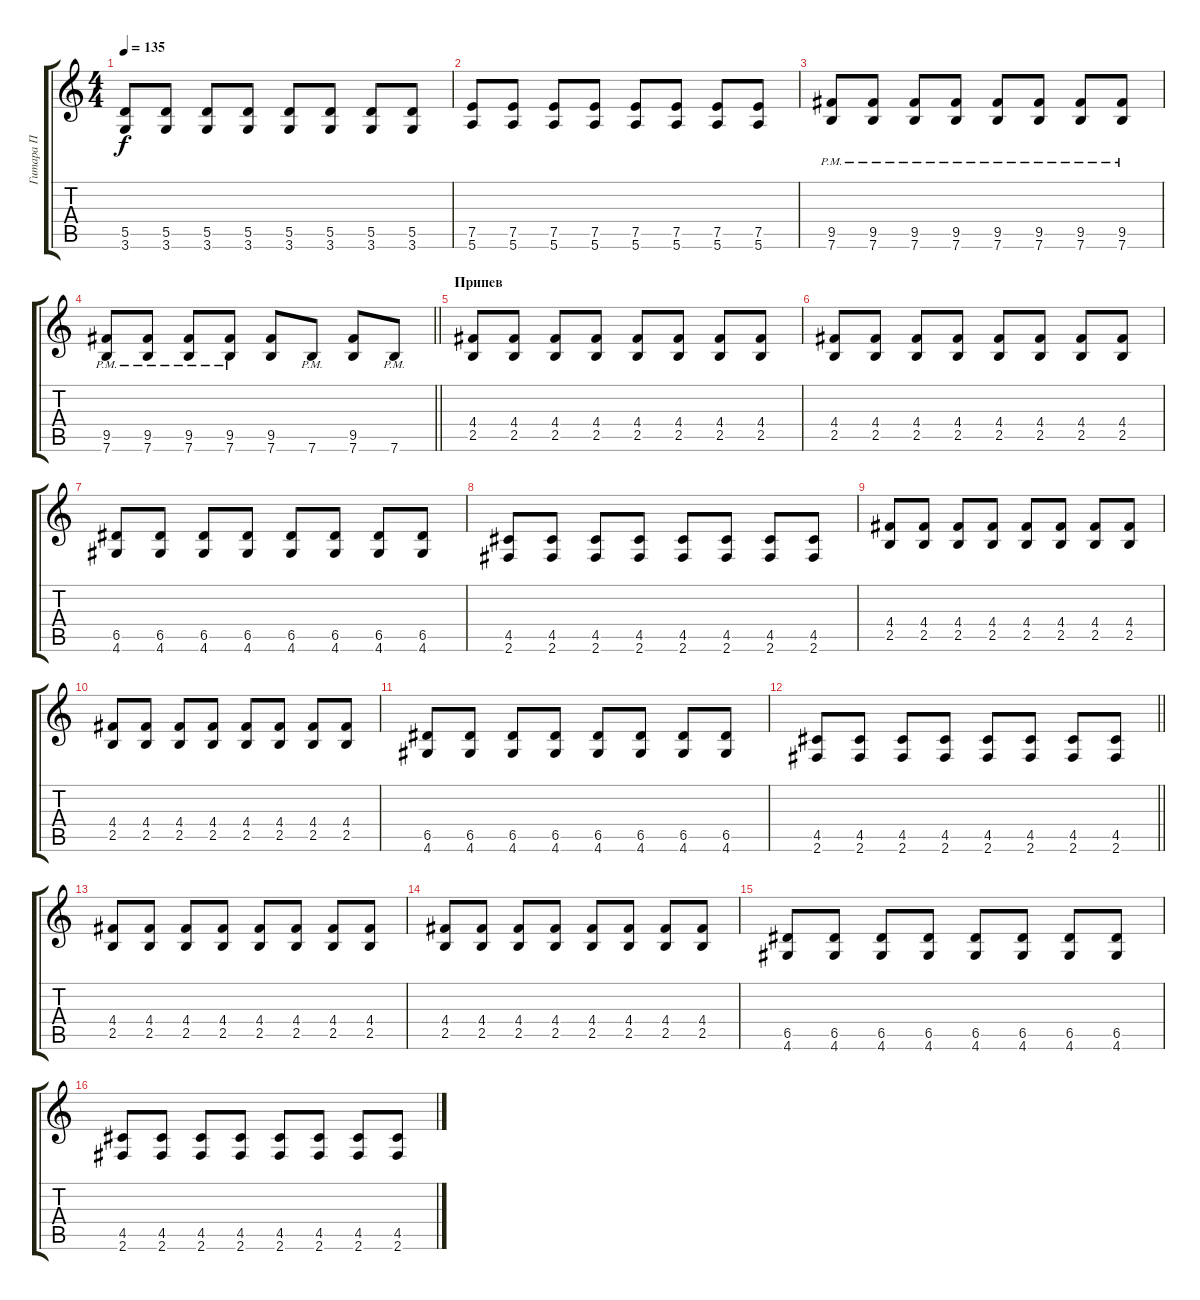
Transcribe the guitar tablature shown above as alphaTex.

\track ("Гитара П" "Гитара П") {instrument distortionguitar}
\staff {score tabs}
\tuning (E4 B3 G3 D3 A2 E2) {hide}
\ts (4 4)
\tempo 135
\clef g2
\ks c
(5.5 3.6).8{dy f} (5.5 3.6).8 (5.5 3.6).8 (5.5 3.6).8 (5.5 3.6).8 (5.5 3.6).8 (5.5 3.6).8 (5.5 3.6).8 |
(7.5 5.6).8 (7.5 5.6).8 (7.5 5.6).8 (7.5 5.6).8 (7.5 5.6).8 (7.5 5.6).8 (7.5 5.6).8 (7.5 5.6).8 |
(9.5{pm} 7.6{pm}).8 (9.5{pm} 7.6{pm}).8 (9.5{pm} 7.6{pm}).8 (9.5{pm} 7.6{pm}).8 (9.5{pm} 7.6{pm}).8 (9.5{pm} 7.6{pm}).8 (9.5{pm} 7.6{pm}).8 (9.5{pm} 7.6{pm}).8 |
\barLineRight lightlight
(9.5{pm} 7.6{pm}).8 (9.5{pm} 7.6{pm}).8 (9.5{pm} 7.6{pm}).8 (9.5{pm} 7.6{pm}).8 (9.5 7.6).8 7.6{pm}.8 (9.5 7.6).8 7.6{pm}.8 |
\section ("" "Припев")
(4.4 2.5).8 (4.4 2.5).8 (4.4 2.5).8 (4.4 2.5).8 (4.4 2.5).8 (4.4 2.5).8 (4.4 2.5).8 (4.4 2.5).8 |
(4.4 2.5).8 (4.4 2.5).8 (4.4 2.5).8 (4.4 2.5).8 (4.4 2.5).8 (4.4 2.5).8 (4.4 2.5).8 (4.4 2.5).8 |
(6.5 4.6).8 (6.5 4.6).8 (6.5 4.6).8 (6.5 4.6).8 (6.5 4.6).8 (6.5 4.6).8 (6.5 4.6).8 (6.5 4.6).8 |
(4.5 2.6).8 (4.5 2.6).8 (4.5 2.6).8 (4.5 2.6).8 (4.5 2.6).8 (4.5 2.6).8 (4.5 2.6).8 (4.5 2.6).8 |
(4.4 2.5).8 (4.4 2.5).8 (4.4 2.5).8 (4.4 2.5).8 (4.4 2.5).8 (4.4 2.5).8 (4.4 2.5).8 (4.4 2.5).8 |
(4.4 2.5).8 (4.4 2.5).8 (4.4 2.5).8 (4.4 2.5).8 (4.4 2.5).8 (4.4 2.5).8 (4.4 2.5).8 (4.4 2.5).8 |
(6.5 4.6).8 (6.5 4.6).8 (6.5 4.6).8 (6.5 4.6).8 (6.5 4.6).8 (6.5 4.6).8 (6.5 4.6).8 (6.5 4.6).8 |
\barLineRight lightlight
(4.5 2.6).8 (4.5 2.6).8 (4.5 2.6).8 (4.5 2.6).8 (4.5 2.6).8 (4.5 2.6).8 (4.5 2.6).8 (4.5 2.6).8 |
\section ("" " ")
(4.4 2.5).8 (4.4 2.5).8 (4.4 2.5).8 (4.4 2.5).8 (4.4 2.5).8 (4.4 2.5).8 (4.4 2.5).8 (4.4 2.5).8 |
(4.4 2.5).8 (4.4 2.5).8 (4.4 2.5).8 (4.4 2.5).8 (4.4 2.5).8 (4.4 2.5).8 (4.4 2.5).8 (4.4 2.5).8 |
(6.5 4.6).8 (6.5 4.6).8 (6.5 4.6).8 (6.5 4.6).8 (6.5 4.6).8 (6.5 4.6).8 (6.5 4.6).8 (6.5 4.6).8 |
(4.5 2.6).8 (4.5 2.6).8 (4.5 2.6).8 (4.5 2.6).8 (4.5 2.6).8 (4.5 2.6).8 (4.5 2.6).8 (4.5 2.6).8
